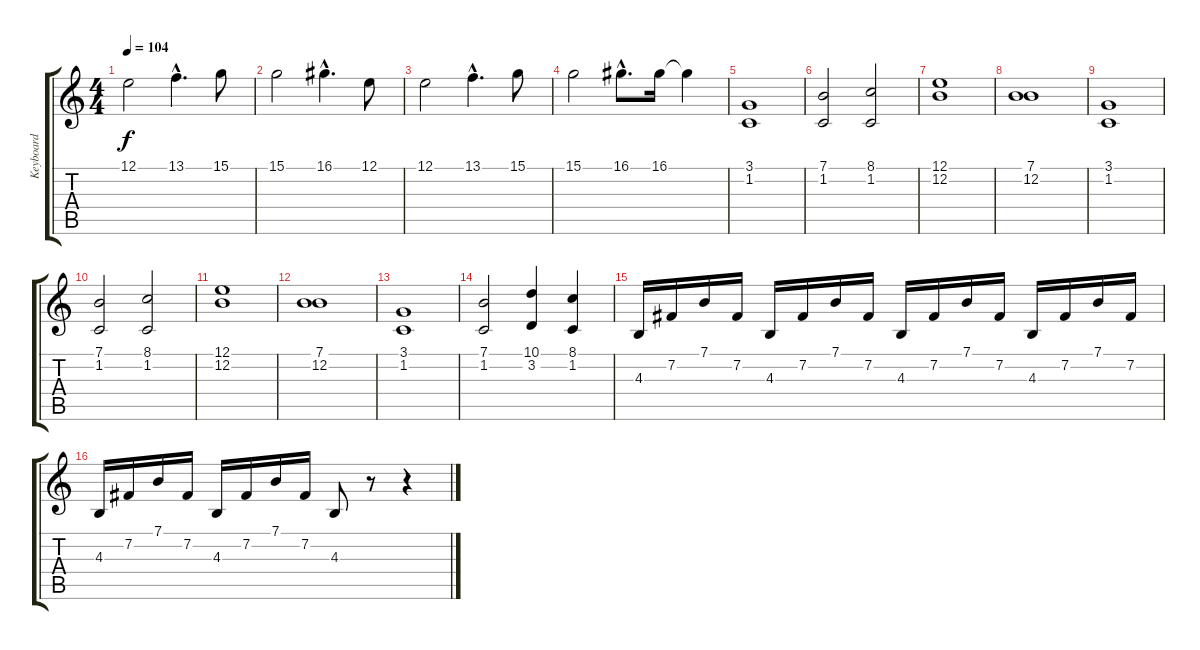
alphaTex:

\track ("Keyboard" "Keyboard") {instrument stringensemble1}
\staff {score tabs}
\tuning (E4 B3 G3 D3 A2 E2) {hide}
\ts (4 4)
\tempo 104
\clef g2
\ks c
12.1.2{dy f} 13.1{hac}.4{d} 15.1.8 |
15.1.2 16.1{hac}.4{d} 12.1.8 |
12.1.2 13.1{hac}.4{d} 15.1.8 |
15.1.2 16.1{hac}.8{d} 16.1.16 16.1{t}.4 |
(3.1 1.2).1 |
(7.1 1.2).2 (8.1 1.2).2 |
(12.1 12.2).1 |
(7.1 12.2).1 |
(3.1 1.2).1 |
(7.1 1.2).2 (8.1 1.2).2 |
(12.1 12.2).1 |
(7.1 12.2).1 |
(3.1 1.2).1 |
(7.1 1.2).2 (10.1 3.2).4 (8.1 1.2).4 |
4.3.16 7.2.16 7.1.16 7.2.16 4.3.16 7.2.16 7.1.16 7.2.16 4.3.16 7.2.16 7.1.16 7.2.16 4.3.16 7.2.16 7.1.16 7.2.16 |
4.3.16 7.2.16 7.1.16 7.2.16 4.3.16 7.2.16 7.1.16 7.2.16 4.3.8 r.8 r.4
